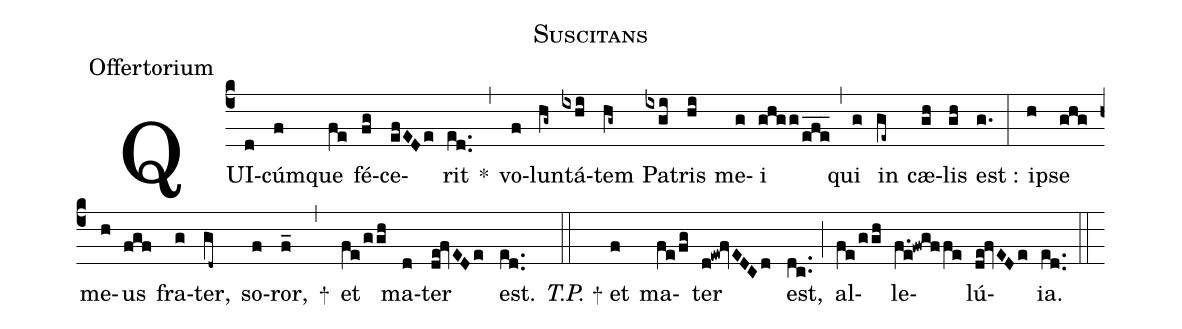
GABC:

name:Suscitans;
office-part:Offertorium;
%%
(c4) QUI(d)cúm(f)que(fe) fé(fg)ce(efEDe)rit(ed..) *(,)
vo(f)lun(hg~)tá(ixhi)tem(hg~) Pa(ixgi)tris(hi) me(g)i(ghgg!/efe___) (,)
qui(g) in(ge~) cæ(gh)lis(gh) est :(g.) (:)
i(h)pse(ghg) me(h)us(fgf) fra(g)ter,(gd~) so(f)ror,(f_) <sp>+</sp>(,)

et(fe!/ggh) ma(d)ter(de!fvEDe) est.(ed..) (::)

<i>T.P.</i> <sp>+</sp> et(f) ma(fe!/fg)ter(d!ew!fvEDCd) est,(dc..) (;)
al(fe!/ggh)le(f.e!fwgffe)lú(de!fvEDe)ia.(ed..) (::)
